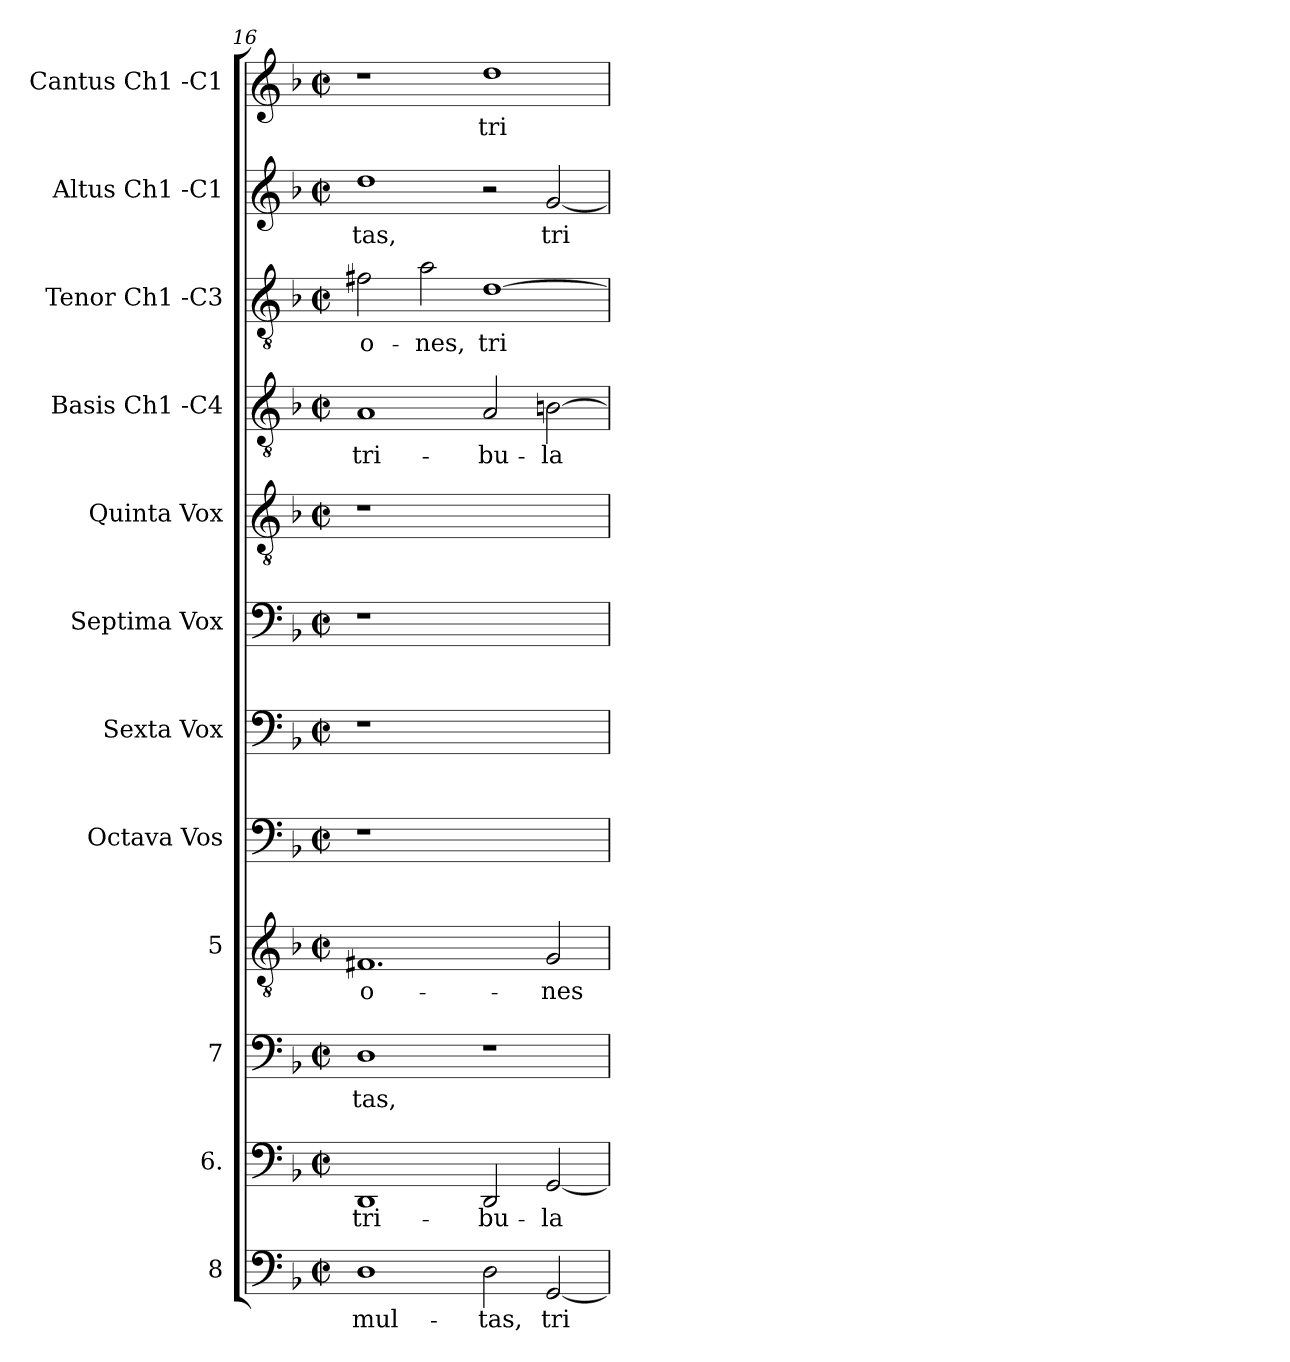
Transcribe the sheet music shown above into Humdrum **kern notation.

**kern	**text	**kern	**text	**kern	**text	**kern	**text	**kern	**kern	**kern	**kern	**kern	**text	**kern	**text	**kern	**text	**kern	**text
*part12	*part12	*part11	*part11	*part10	*part10	*part9	*part9	*part8	*part7	*part6	*part5	*part4	*part4	*part3	*part3	*part2	*part2	*part1	*part1
*staff12	*staff12	*staff11	*staff11	*staff10	*staff10	*staff9	*staff9	*staff8	*staff7	*staff6	*staff5	*staff4	*staff4	*staff3	*staff3	*staff2	*staff2	*staff1	*staff1
*I"8	*	*I"6.	*	*I"7	*	*I"5	*	*I"Octava  Vos	*I"Sexta  Vox	*I"Septima  Vox	*I"Quinta  Vox	*I"Basis  Ch1 -C4	*	*I"Tenor  Ch1 -C3	*	*I"Altus  Ch1 -C1	*	*I"Cantus  Ch1 -C1	*
*	*	*	*	*	*	*	*	*	*	*	*	*I'B	*	*I'T	*	*I'A	*	*I'C	*
*clefF4	*	*clefF4	*	*clefF4	*	*clefGv2	*	*clefF4	*clefF4	*clefF4	*clefGv2	*clefGv2	*	*clefGv2	*	*clefG2	*	*clefG2	*
*k[b-]	*	*k[b-]	*	*k[b-]	*	*k[b-]	*	*k[b-]	*k[b-]	*k[b-]	*k[b-]	*k[b-]	*	*k[b-]	*	*k[b-]	*	*k[b-]	*
*F:	*	*F:	*	*F:	*	*F:	*	*F:	*F:	*F:	*F:	*F:	*	*F:	*	*F:	*	*F:	*
*M2/2	*	*M2/2	*	*M2/2	*	*M2/2	*	*M2/2	*M2/2	*M2/2	*M2/2	*M2/2	*	*M2/2	*	*M2/2	*	*M2/2	*
*met(c|)	*	*met(c|)	*	*met(c|)	*	*met(c|)	*	*met(c|)	*met(c|)	*met(c|)	*met(c|)	*met(c|)	*	*met(c|)	*	*met(c|)	*	*met(c|)	*
=16	=16	=16	=16	=16	=16	=16	=16	=16	=16	=16	=16	=16	=16	=16	=16	=16	=16	=16	=16
!	!LO:LY:b:cj	!	!LO:LY:b:cj	!	!LO:LY:b:cj	!	!LO:LY:b:cj	!	!	!	!	!	!LO:LY:b:cj	!	!LO:LY:b:cj	!	!LO:LY:b:cj	!	!
1D	mul-	1DD	tri-	1D	-tas,	1.F#X	-o-	1r	1r	1r	1r	1A	tri-	2f#X\	-o-	1dd	-tas,	1r	.
!	!	!	!	!	!	!	!	!	!	!	!	!	!	!	!LO:LY:b:cj	!	!	!	!
.	.	.	.	.	.	.	.	.	.	.	.	.	.	2a\	-nes,	.	.	.	.
!	!LO:LY:b:cj	!	!LO:LY:b:cj	!	!	!	!	!	!	!	!	!	!LO:LY:b:cj	!	!LO:LY:b:cj	!	!	!	!LO:LY:b:cj
2D\	-tas,	2DD/	-bu-	1r	.	.	.	1ryy	1ryy	1ryy	1ryy	2A/	-bu-	[>1d	tri-	2r	.	1dd	tri-
!	!LO:LY:b:cj	!	!LO:LY:b:cj	!	!	!	!LO:LY:b:cj	!	!	!	!	!	!LO:LY:b:cj	!	!	!	!LO:LY:b:cj	!	!
[<2GG/	tri-	[<2GG/	-la-	.	.	2G/	-nes	.	.	.	.	[>2Bn\	-la-	.	.	[<2g/	tri-	.	.
=	=	=	=	=	=	=	=	=	=	=	=	=	=	=	=	=	=	=	=
*-	*-	*-	*-	*-	*-	*-	*-	*-	*-	*-	*-	*-	*-	*-	*-	*-	*-	*-	*-
